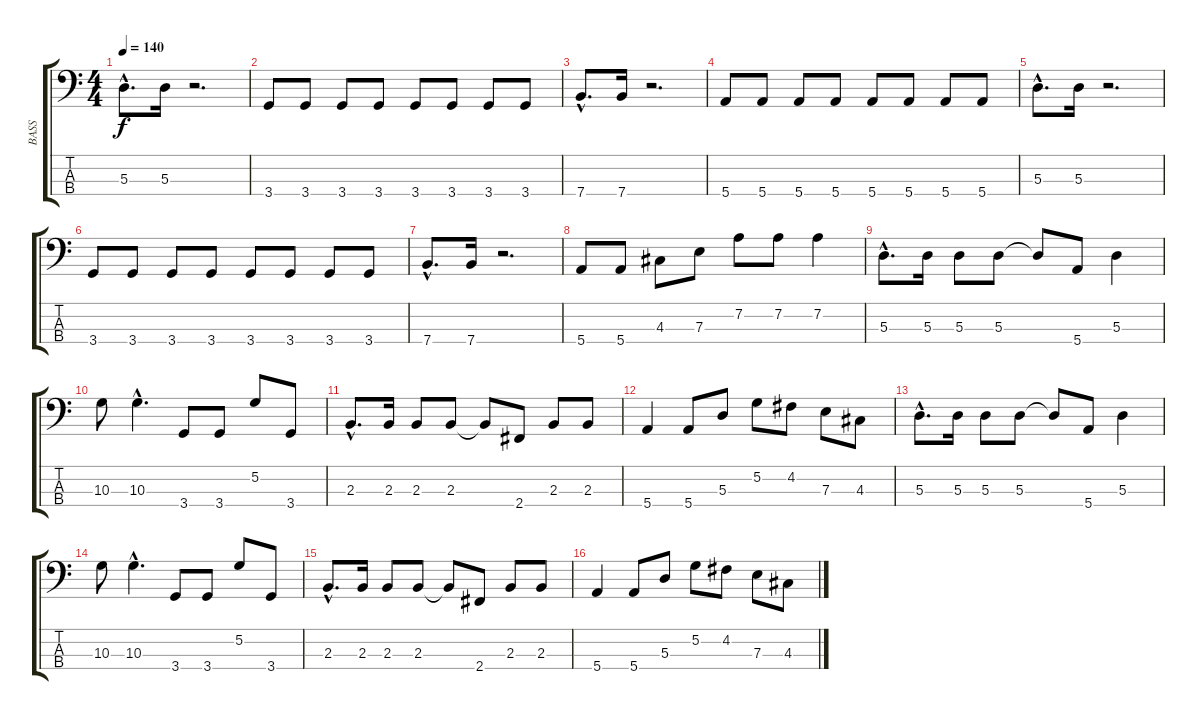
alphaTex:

\track ("BASS" "BASS") {instrument electricbasspick}
\staff {score tabs}
\tuning (G2 D2 A1 E1) {hide}
\ts (4 4)
\tempo 140
\clef f4
\ks c
5.3{hac}.8{d dy f instrument electricbasspick} 5.3.16 r.2{d} |
3.4.8 3.4.8 3.4.8 3.4.8 3.4.8 3.4.8 3.4.8 3.4.8 |
7.4{hac}.8{d} 7.4.16 r.2{d} |
5.4.8 5.4.8 5.4.8 5.4.8 5.4.8 5.4.8 5.4.8 5.4.8 |
5.3{hac}.8{d} 5.3.16 r.2{d} |
3.4.8 3.4.8 3.4.8 3.4.8 3.4.8 3.4.8 3.4.8 3.4.8 |
7.4{hac}.8{d} 7.4.16 r.2{d} |
5.4.8 5.4.8 4.3.8 7.3.8 7.2.8 7.2.8 7.2.4 |
5.3{hac}.8{d} 5.3.16 5.3.8 5.3.8 5.3{t}.8 5.4.8 5.3.4 |
10.3.8 10.3{hac}.4{d} 3.4.8 3.4.8 5.2.8 3.4.8 |
2.3{hac}.8{d} 2.3.16 2.3.8 2.3.8 2.3{t}.8 2.4.8 2.3.8 2.3.8 |
5.4.4 5.4.8 5.3.8 5.2.8 4.2.8 7.3.8 4.3.8 |
5.3{hac}.8{d} 5.3.16 5.3.8 5.3.8 5.3{t}.8 5.4.8 5.3.4 |
10.3.8 10.3{hac}.4{d} 3.4.8 3.4.8 5.2.8 3.4.8 |
2.3{hac}.8{d} 2.3.16 2.3.8 2.3.8 2.3{t}.8 2.4.8 2.3.8 2.3.8 |
5.4.4 5.4.8 5.3.8 5.2.8 4.2.8 7.3.8 4.3.8
